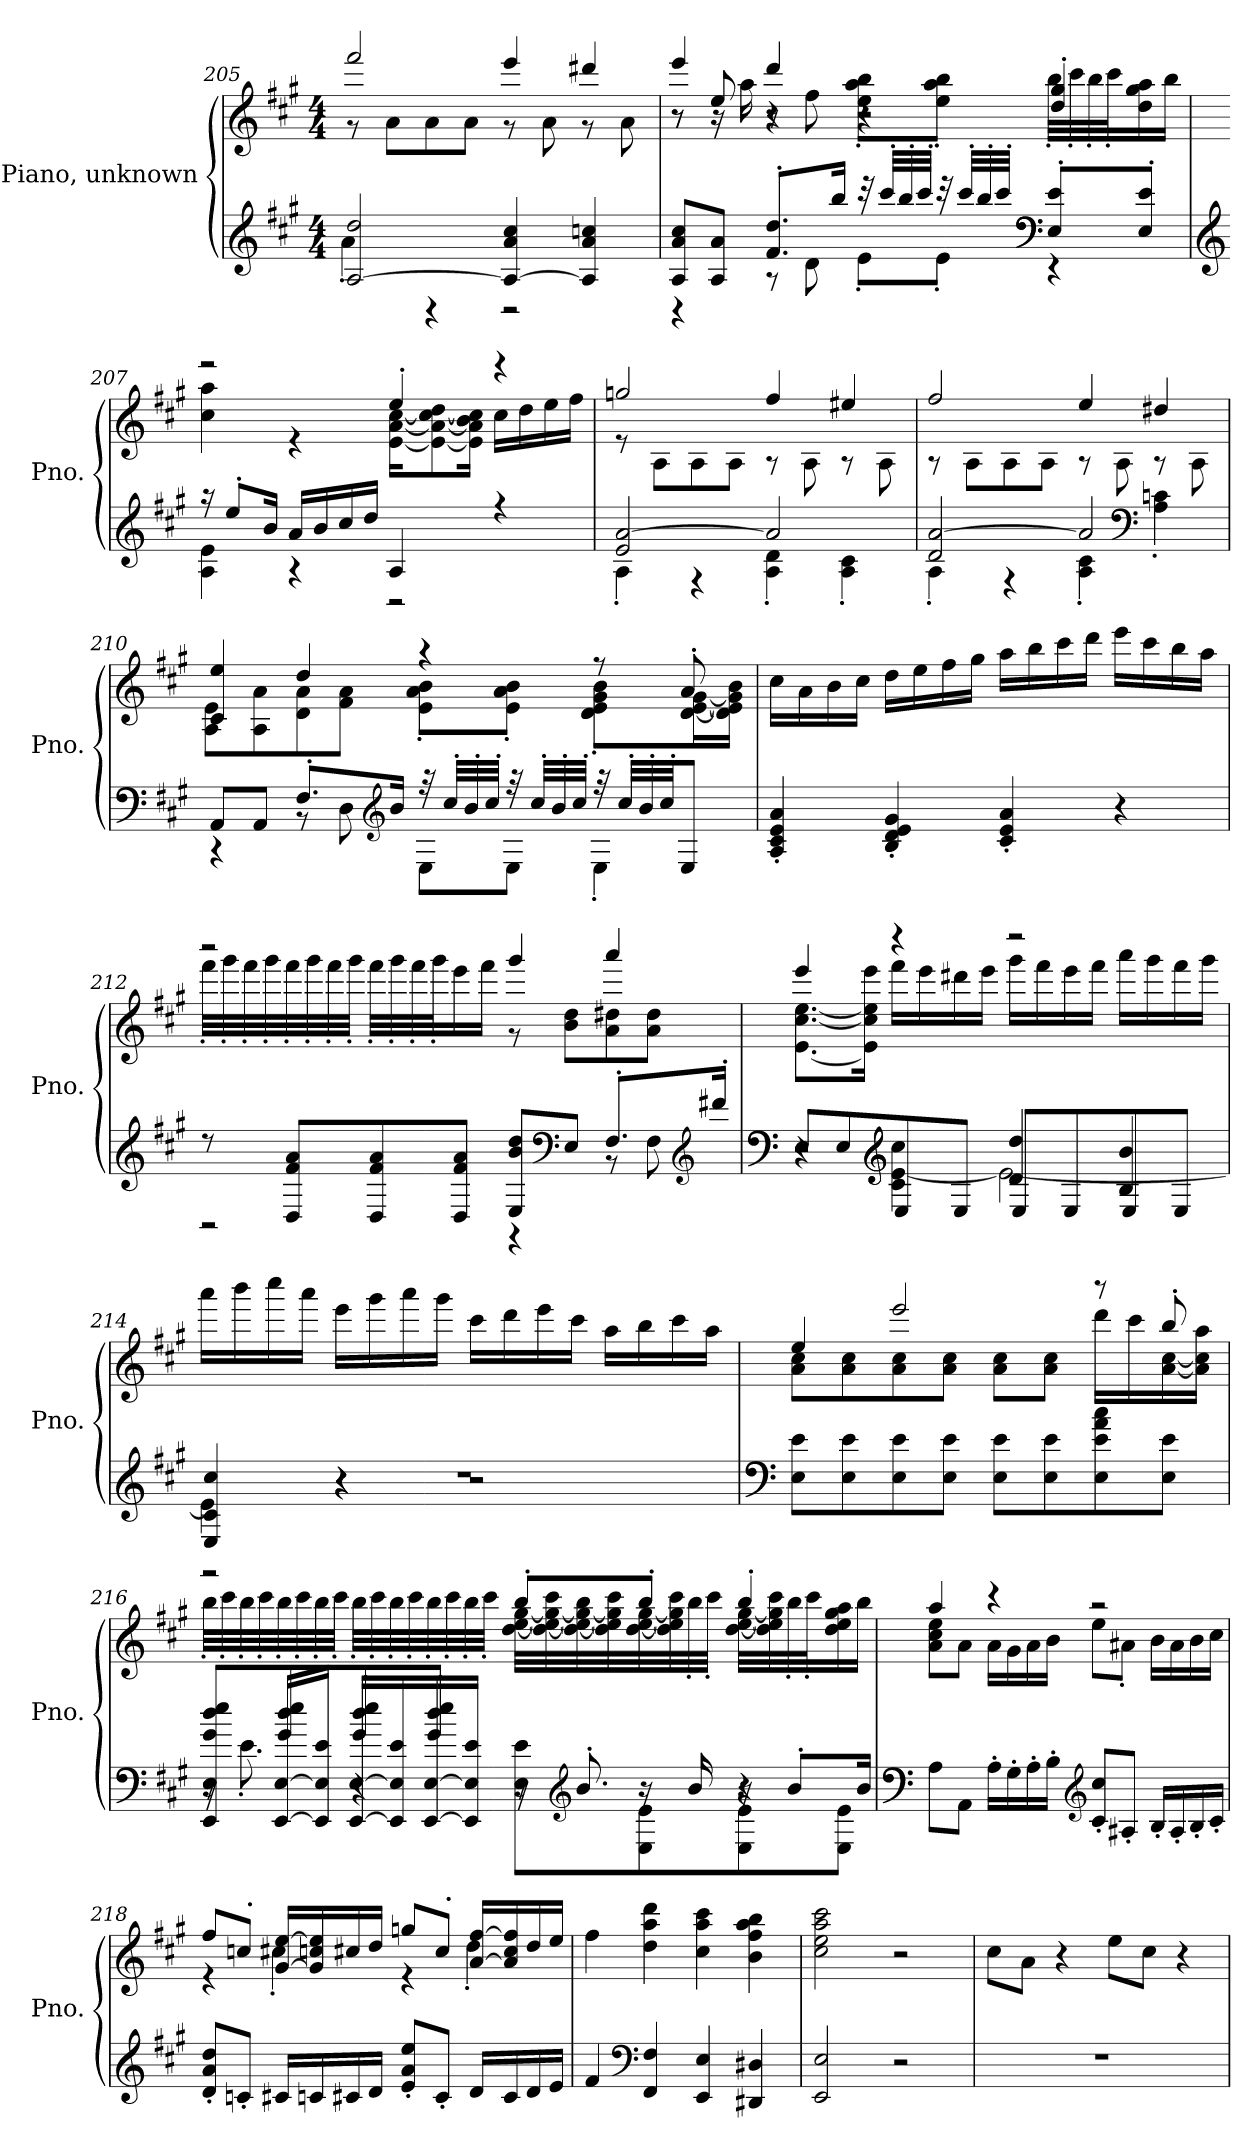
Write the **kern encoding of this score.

**kern	**kern
*part1	*part1
*staff2	*staff1
*I"Piano, unknown	*
*I'Pno.	*
*clefG2	*clefG2
*k[f#c#g#]	*k[f#c#g#]
*M4/4	*M4/4
=205	=205
*^	*^
[2A/ 2dd/	4a'\	2fff#/	8r
.	.	.	8a\L
.	4r	.	8a\
.	.	.	8a\J
4A/_ 4a/ 4cc#/	2r	4eee/	8r
.	.	.	8a\
4A/] 4a/ 4ccn/	.	4ddd#X/	8r
.	.	.	8a\
!!LO:LB:g=z
=206	=206	=206	=206
*	*	*	*^
8A/ 8a/ 8cc#/L	4r	4eee/	8r	8r
8A/ 8a/J	.	.	16r	8ee/
.	.	.	16aa\	.
8.f#/' 8.dd/'L	8r	4ddd/	8r	4r
.	8d\	.	8ff#\	.
16bb/Jk	.	.	.	.
32r	8e'\L	2r	8ee\' 8aa\' 8bb\'L	4r
32ccc#'/LLL	.	.	.	.
32bb'/	.	.	.	.
32ccc#'/JJJ	.	.	.	.
32r	8e'\J	.	8ee\' 8aa\' 8bb\'J	.
32ccc#'/LLL	.	.	.	.
32bb'/	.	.	.	.
32ccc#'/JJJ	.	.	.	.
*clefF4	*	*	*	*
8E/' 8e/'L	4r	.	32bb'\LLL	4dd/' 4gg#/'
.	.	.	32ccc#'\	.
.	.	.	32bb'\	.
.	.	.	32ccc#'\J	.
8E/' 8e/'J	.	.	16dd\ 16gg#\ 16aa\	.
.	.	.	16bb\JJ	.
*	*	*v	*v	*v
!!LO:PB:g=z
=207	=207	=207
*clefG2	*	*
*	*	*^
16r	4A\ 4e\	2r	4cc#\ 4aa\
8ee'/L	.	.	.
16b/Jk	.	.	.
16a/LL	4r	.	4r
16b/	.	.	.
16cc#/	.	.	.
16dd/JJ	.	.	.
4A/	2r	4ee'/	[16e\ [16a\ [16cc#\KL
.	.	.	8e\_ 8a\_ 8cc#\_ 8dd\
.	.	.	16e\] 16a\] 16b\ 16cc#\]Jk
4r	.	4r	16cc#\LL
.	.	.	16dd\
.	.	.	16ee\
.	.	.	16ff#\JJ
=208	=208	=208	=208
2e/ [2a/	4A'\	2ggn/	8r
.	.	.	8A\L
.	4r	.	8A\
.	.	.	8A\J
2a/]	4A\' 4d\'	4ff#/	8r
.	.	.	8A\
.	4A\' 4c#\'	4ee#X/	8r
.	.	.	8A\
=209	=209	=209	=209
2d/ [2a/	4A'\	2ff#/	8r
.	.	.	8A\L
.	4r	.	8A\
.	.	.	8A\J
2a/]	4A\' 4c#\'	4ee/	8r
.	.	.	8A\
*clefF4	*	*	*
.	4A\' 4cn\'	4dd#X/	8r
.	.	.	8A\
!!LO:LB:g=z	!!
=210	=210	=210	=210
8AA/L	4r	4c#/ 4ee/	8A\ 8e\L
8AA/J	.	.	8A\ 8a\
8.F#'/L	8r	4dd/	8d\ 8a\
.	8D\	.	8f#\ 8a\J
*clefG2	*	*	*
16b/Jk	.	.	.
32r	8E\L	4r	8e\' 8a\' 8b\'L
32cc#'/LLL	.	.	.
32b'/	.	.	.
32cc#'/JJJ	.	.	.
32r	8E\J	.	8e\' 8a\' 8b\'J
32cc#'/LLL	.	.	.
32b'/	.	.	.
32cc#'/JJJ	.	.	.
32r	4E'\	8r	8d\' 8e\' 8g#\' 8b\'L
32cc#'/LLL	.	.	.
32b'/	.	.	.
32cc#'/JJ	.	.	.
8E/J	.	8a'/	[16d\ [16e\ [16g#\L
.	.	.	16d\] 16e\] 16g#\] 16b\JJ
*v	*v	*	*
*	*v	*v
=211	=211
4A/' 4c#/' 4e/' 4a/'	16cc#\LL
.	16a\
.	16b\
.	16cc#\JJ
4B/' 4d/' 4e/' 4g#/'	16dd\LL
.	16ee\
.	16ff#\
.	16gg#\JJ
4c#/' 4e/' 4a/'	16aa\LL
.	16bb\
.	16ccc#\
.	16ddd\JJ
4r	16eee\LL
.	16ccc#\
.	16bb\
.	16aa\JJ
!!LO:LB:g=z
=212	=212
*^	*^
8r	2r	2r	32fff#'\LLL
.	.	.	32ggg#'\
.	.	.	32fff#'\
.	.	.	32ggg#'\
8D/ 8f#/ 8a/L	.	.	32fff#'\
.	.	.	32ggg#'\
.	.	.	32fff#'\
.	.	.	32ggg#'\JJJ
8D/ 8f#/ 8a/	.	.	32fff#'\LLL
.	.	.	32ggg#'\
.	.	.	32fff#'\
.	.	.	32ggg#'\J
8D/ 8f#/ 8a/J	.	.	16eee\
.	.	.	16fff#\JJ
8E/ 8b/ 8dd/L	4r	4ggg#/	8r
*clefF4	*	*	*
8E/J	.	.	8b\ 8dd\L
8.F#'/L	8r	4aaa/	8a\ 8dd#X\
.	8F#\	.	8a\ 8dd#\J
*clefG2	*	*	*
16ddd#X'/Jk	.	.	.
*v	*v	*	*
!!LO:LB:g=z	!!
=213	=213	=213
*clefF4	*	*
*^	*	*
*	*^	*	*
2r	4r	8E/L	4eee/	[8.e\ [8.cc#\ [8.ee\L
.	.	8E/	.	.
.	.	.	.	16e\] 16cc#\] 16ee\] 16eee\Jk
*clefG2	*	*	*	*
.	4c#\ [4e\ 4cc#\	8E/	4r	16fff#\LL
.	.	.	.	16eee\
.	.	8E/J	.	16ddd#X\
.	.	.	.	16eee\JJ
4d/ 4dd/	2e\_	8E/L	2r	16ggg#\LL
.	.	.	.	16fff#\
.	.	8E/	.	16eee\
.	.	.	.	16fff#\JJ
4B/ 4b/	.	8E/	.	16aaa\LL
.	.	.	.	16ggg#\
.	.	8E/J	.	16fff#\
.	.	.	.	16ggg#\JJ
*	*	*	*v	*v
=214	=214	=214	=214
1r	4e\]	4E/ 4c#/ 4cc#/	16aaa\LL
.	.	.	16bbb\
.	.	.	16cccc#\
.	.	.	16aaa\JJ
.	4r	4r	16eee\LL
.	.	.	16ggg#\
.	.	.	16aaa\
.	.	.	16ggg#\JJ
.	2r	2r	16ccc#\LL
.	.	.	16ddd\
.	.	.	16eee\
.	.	.	16ccc#\JJ
.	.	.	16aa\LL
.	.	.	16bb\
.	.	.	16ccc#\
.	.	.	16aa\JJ
*v	*v	*v	*
!!LO:LB:g=z
=215	=215
*clefF4	*
*	*^
8E\ 8e\L	4ee/	8a\ 8cc#\L
8E\ 8e\	.	8a\ 8cc#\
8E\ 8e\	2eee/	8a\ 8cc#\
8E\ 8e\J	.	8a\ 8cc#\J
8E\ 8e\L	.	8a\ 8cc#\L
8E\ 8e\	.	8a\ 8cc#\J
8E\ 8e\ 8a\ 8cc#\	8r	16ddd\LL
.	.	16ccc#\
8E\ 8e\J	8bb'/	[16a\ [16cc#\
.	.	16a\] 16cc#\] 16aa\JJ
!!LO:LB:g=z	!!
=216	=216	=216
*^	*	*
*	*^	*	*
8EE/ 8E/ 8g#/ 8dd/ 8ee/L	16r	8r	2r	32bb'\LLL
.	.	.	.	32ccc#'\
.	8.e'\	.	.	32bb'\
.	.	.	.	32ccc#'\
8g#/' 8dd/' 8ee/'	.	[16EE/ [16E/LL	.	32bb'\
.	.	.	.	32ccc#'\
.	.	16EE/] 16E/] 16e/JJ	.	32bb'\
.	.	.	.	32ccc#'\JJJ
8g#/' 8dd/' 8ee/'	4r	[16EE/ [16E/LL	.	32bb'\LLL
.	.	.	.	32ccc#'\
.	.	16EE/] 16E/] 16e/	.	32bb'\
.	.	.	.	32ccc#'\
8g#/' 8dd/' 8ee/'J	.	[16EE/ [16E/	.	32bb'\
.	.	.	.	32ccc#'\
.	.	16EE/] 16E/] 16e/JJ	.	32bb'\
.	.	.	.	32ccc#'\JJJ
16r	8E\ 8e\L	8r	8bb'/L	[32dd\ [32ee\ [32gg#\LLL
.	.	.	.	32dd\_ 32ee\_ 32gg#\_ 32ccc#\
*clefG2	*	*	*	*
8.b'/	.	.	.	32dd\_ 32ee\_ 32gg#\_ 32bb\
.	.	.	.	32dd\] 32ee\] 32gg#\] 32ccc#\
.	8E\ 8e\	16r	8bb'/J	[32dd\ [32ee\ [32gg#\
.	.	.	.	32dd\] 32ee\] 32gg#\] 32ccc#\
.	.	16b/	.	32bb'\
.	.	.	.	32ccc#'\JJJ
4r	8E\ 8e\	16r	4bb'/	[32dd\ [32ee\ [32gg#\LLL
.	.	.	.	32dd\] 32ee\] 32gg#\] 32ccc#\
.	.	8b'/L	.	32bb'\
.	.	.	.	32ccc#'\J
.	8E\ 8e\J	.	.	16dd\ 16ee\ 16gg#\ 16aa\
.	.	16b/Jk	.	16bb\JJ
*v	*v	*v	*	*
!!LO:PB:g=z	!!
=217	=217	=217
*clefF4	*	*
8A\L	4aa/	8a\ 8cc#\ 8ee\L
8AA\J	.	8a\J
16A'\LL	4r	16a\LL
16G#'\	.	16g#\
16A'\	.	16a\
16B'\JJ	.	16b\JJ
*clefG2	*	*
8c#/' 8cc#/'L	2r	8ee\L
8A#X'/J	.	8a#X'\J
16B'/LL	.	16b\LL
16A#'/	.	16a#\
16B'/	.	16b\
16c#'/JJ	.	16cc#\JJ
=218	=218	=218
8d/' 8a/' 8dd/'L	8ff#/L	4r
8cn'/J	8ccn'/J	.
16c#X/LL	[16g#/ [16ee/LL	4cc#X'\
16cn/	16g#/] 16ccn/ 16ee/]	.
16c#X/	16cc#X/	.
16d/JJ	16dd/JJ	.
8e/' 8a/' 8ee/'L	8ggn/L	4r
8c#'/J	8cc#'/J	.
16d/LL	[16a/ [16ff#/LL	4dd'\
16c#/	16a/] 16cc#/ 16ff#/]	.
16d/	16dd/	.
16e/JJ	16ee/JJ	.
*	*v	*v
=219	=219
4f#/	4ff#\
*clefF4	*
4FF#/ 4F#/	4dd\ 4aa\ 4ddd\
4EE/ 4E/	4cc#\ 4aa\ 4ccc#\
4DD#X/ 4D#X/	4b\ 4ff#\ 4aa\ 4bb\
!!LO:LB:g=z
=220	=220
2EE/ 2E/	2cc#\ 2ee\ 2aa\ 2ccc#\
2r	2r
=221	=221
1r	8cc#\L
.	8a\J
.	4r
.	8ee\L
.	8cc#\J
.	4r
=	=
*-	*-
